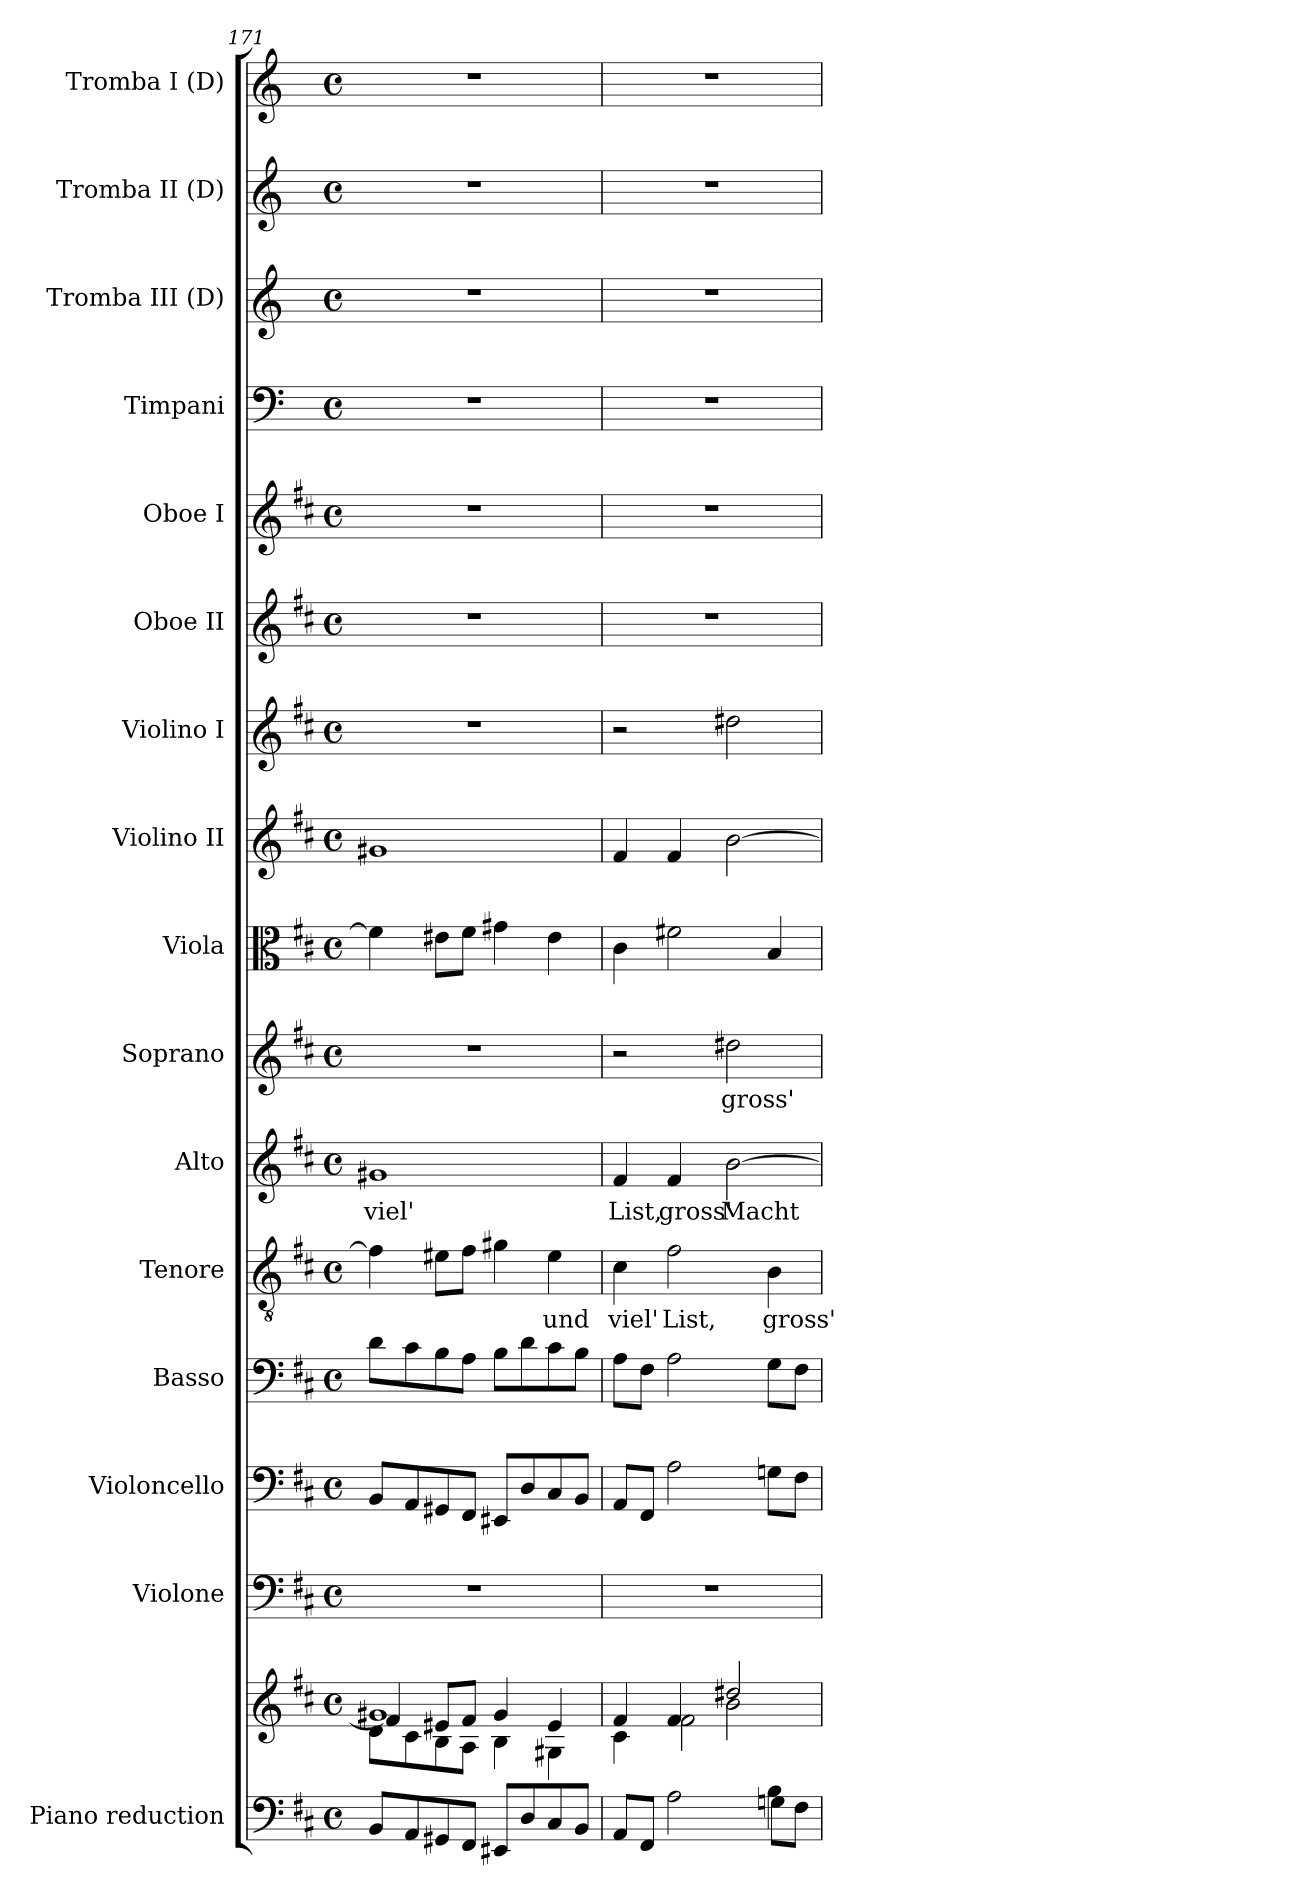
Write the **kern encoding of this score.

**kern	**kern	**kern	**kern	**kern	**kern	**text	**kern	**text	**kern	**text	**kern	**kern	**kern	**kern	**kern	**kern	**kern	**kern	**kern
*part16	*part16	*part15	*part14	*part13	*part12	*part12	*part11	*part11	*part10	*part10	*part9	*part8	*part7	*part6	*part5	*part4	*part3	*part2	*part1
*staff17	*staff16	*staff15	*staff14	*staff13	*staff12	*staff12	*staff11	*staff11	*staff10	*staff10	*staff9	*staff8	*staff7	*staff6	*staff5	*staff4	*staff3	*staff2	*staff1
*I"Piano reduction	*	*I"Violone	*I"Violoncello	*I"Basso	*I"Tenore	*	*I"Alto	*	*I"Soprano	*	*I"Viola	*I"Violino II	*I"Violino I	*I"Oboe II	*I"Oboe I	*I"Timpani	*I"Tromba III (D)	*I"Tromba II (D)	*I"Tromba I (D)
*I'Pno	*	*	*	*	*	*	*	*	*	*	*	*	*	*I'Ob	*I'Ob	*I'Timp	*	*	*
*clefF4	*clefG2	*clefF4	*clefF4	*clefF4	*clefGv2	*	*clefG2	*	*clefG2	*	*clefC3	*clefG2	*clefG2	*clefG2	*clefG2	*clefF4	*clefG2	*clefG2	*clefG2
*	*	*ITrd7c12	*	*	*	*	*	*	*	*	*	*	*	*	*	*	*ITrd-1c-2	*ITrd-1c-2	*ITrd-1c-2
*k[f#c#]	*k[f#c#]	*k[f#c#]	*k[f#c#]	*k[f#c#]	*k[f#c#]	*	*k[f#c#]	*	*k[f#c#]	*	*k[f#c#]	*k[f#c#]	*k[f#c#]	*k[f#c#]	*k[f#c#]	*k[]	*k[f#c#]	*k[f#c#]	*k[f#c#]
*M4/4	*M4/4	*M4/4	*M4/4	*M4/4	*M4/4	*	*M4/4	*	*M4/4	*	*M4/4	*M4/4	*M4/4	*M4/4	*M4/4	*M4/4	*M4/4	*M4/4	*M4/4
*met(c)	*met(c)	*met(c)	*met(c)	*met(c)	*met(c)	*	*met(c)	*	*met(c)	*	*met(c)	*met(c)	*met(c)	*met(c)	*met(c)	*met(c)	*met(c)	*met(c)	*met(c)
=171	=171	=171	=171	=171	=171	=171	=171	=171	=171	=171	=171	=171	=171	=171	=171	=171	=171	=171	=171
*	*^	*	*	*	*	*	*	*	*	*	*	*	*	*	*	*	*	*	*
*	*	*^	*	*	*	*	*	*	*	*	*	*	*	*	*	*	*	*	*	*
!	!	!	!	!	!	!	!	!	!	!LO:LY:b	!	!	!	!	!	!	!	!	!	!	!
8BB/L	1g#X	8d\L	4f#/]	1r	8BB/L	8d\L	4f#\]	.	1g#X	viel'	1r	.	4f#\]	1g#X	1r	1r	1r	1r	1r	1r	1r
8AA/	.	8c#\	.	.	8AA/	8c#\	.	.	.	.	.	.	.	.	.	.	.	.	.	.	.
8GG#X/	.	8B\	8e#X/L	.	8GG#X/	8B\	8e#X\L	.	.	.	.	.	8e#X\L	.	.	.	.	.	.	.	.
8FF#/J	.	8A\J	8f#/J	.	8FF#/J	8A\J	8f#\J	.	.	.	.	.	8f#\J	.	.	.	.	.	.	.	.
8EE#X/L	.	4B\	4g#/	.	8EE#X/L	8B\L	4g#X\	.	.	.	.	.	4g#X\	.	.	.	.	.	.	.	.
8D/	.	.	.	.	8D/	8d\	.	.	.	.	.	.	.	.	.	.	.	.	.	.	.
!	!	!	!	!	!	!	!	!LO:LY:b	!	!	!	!	!	!	!	!	!	!	!	!	!
8C#/	.	4G#X\	4e#/	.	8C#/	8c#\	4e#\	und	.	.	.	.	4e#\	.	.	.	.	.	.	.	.
8BB/J	.	.	.	.	8BB/J	8B\J	.	.	.	.	.	.	.	.	.	.	.	.	.	.	.
=172	=172	=172	=172	=172	=172	=172	=172	=172	=172	=172	=172	=172	=172	=172	=172	=172	=172	=172	=172	=172	=172
*^	*	*	*	*	*	*	*	*	*	*	*	*	*	*	*	*	*	*	*	*	*
!	!	!	!	!	!	!	!	!	!LO:LY:b	!	!LO:LY:b	!	!	!	!	!	!	!	!	!	!	!
2.ryy	8AA/L	4f#/	4c#\	2ryy	1r	8AA/L	8A\L	4c#\	viel'	4f#/	List,	2r	.	4c#\	4f#/	2r	1r	1r	1r	1r	1r	1r
.	8FF#/J	.	.	.	.	8FF#/J	8F#\J	.	.	.	.	.	.	.	.	.	.	.	.	.	.	.
!	!	!	!	!	!	!	!	!	!LO:LY:b	!	!LO:LY:b	!	!	!	!	!	!	!	!	!	!	!
.	2A\	4f#/	2f#\	.	.	2A\	2A\	2f#\	List,	4f#/	gross'	.	.	2f#X\	4f#/	.	.	.	.	.	.	.
!	!	!	!	!	!	!	!	!	!	!	!LO:LY:b	!	!LO:LY:b	!	!	!	!	!	!	!	!	!
.	.	2dd#X/	.	2b\	.	.	.	.	.	[2b\	Macht	2dd#X\	gross'	.	[2b\	2dd#X\	.	.	.	.	.	.
!	!	!	!	!	!	!	!	!	!LO:LY:b	!	!	!	!	!	!	!	!	!	!	!	!	!
4B\	8Gn\L	.	4ryy	.	.	8Gn\L	8G\L	4B\	gross'	.	.	.	.	4B/	.	.	.	.	.	.	.	.
.	8F#\J	.	.	.	.	8F#\J	8F#\J	.	.	.	.	.	.	.	.	.	.	.	.	.	.	.
*v	*v	*	*	*	*	*	*	*	*	*	*	*	*	*	*	*	*	*	*	*	*	*
*	*v	*v	*v	*	*	*	*	*	*	*	*	*	*	*	*	*	*	*	*	*	*
=	=	=	=	=	=	=	=	=	=	=	=	=	=	=	=	=	=	=	=
*-	*-	*-	*-	*-	*-	*-	*-	*-	*-	*-	*-	*-	*-	*-	*-	*-	*-	*-	*-
